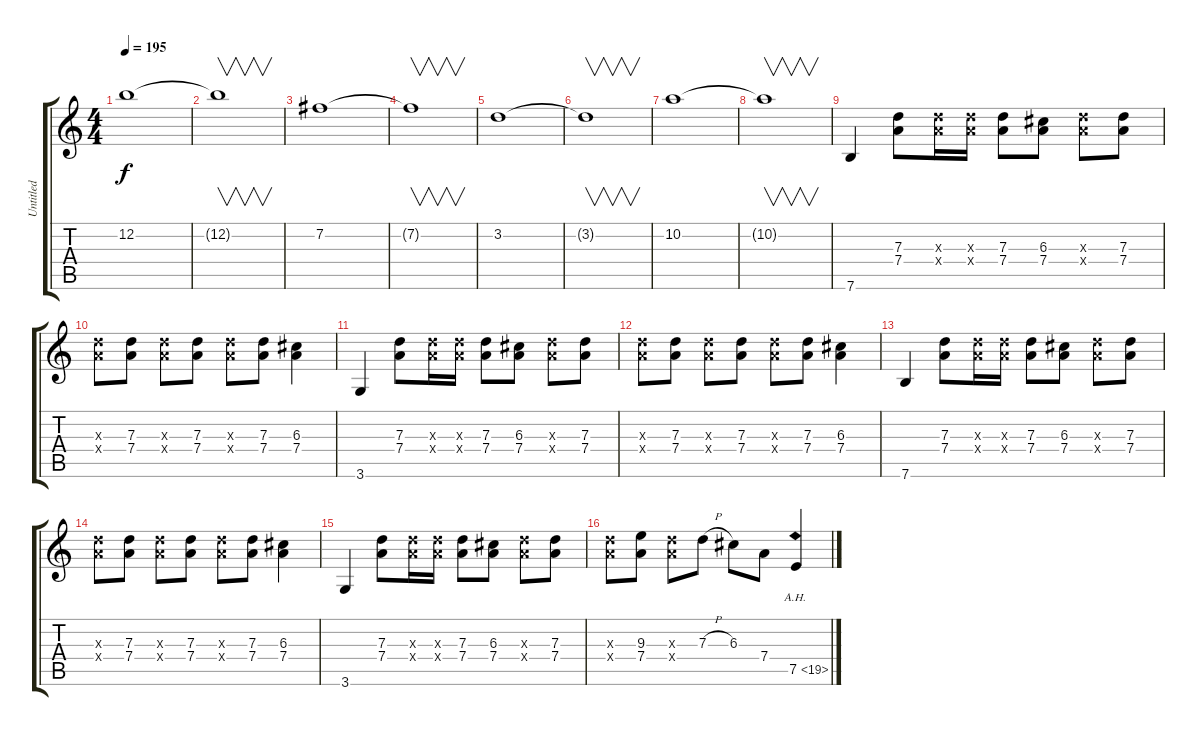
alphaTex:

\track ("Untitled" "Untitled") {instrument acousticguitarnylon}
\staff {score tabs}
\tuning (E4 B3 G3 D3 A2 E2) {hide}
\ts (4 4)
\tempo 195
\clef g2
\ks c
12.2.1{dy f} |
12.2{t}.1{v} |
7.2.1 |
7.2{t}.1{v} |
3.2.1 |
3.2{t}.1{v} |
10.2.1 |
10.2{t}.1{v} |
7.6.4 (7.3 7.4).8 (7.3{x} 7.4{x}).16 (7.3{x} 7.4{x}).16 (7.3 7.4).8 (6.3 7.4).8 (7.3{x} 7.4{x}).8 (7.3 7.4).8 |
(7.3{x} 7.4{x}).8 (7.3 7.4).8 (7.3{x} 7.4{x}).8 (7.3 7.4).8 (7.3{x} 7.4{x}).8 (7.3 7.4).8 (6.3 7.4).4 |
3.6.4 (7.3 7.4).8 (7.3{x} 7.4{x}).16 (7.3{x} 7.4{x}).16 (7.3 7.4).8 (6.3 7.4).8 (7.3{x} 7.4{x}).8 (7.3 7.4).8 |
(7.3{x} 7.4{x}).8 (7.3 7.4).8 (7.3{x} 7.4{x}).8 (7.3 7.4).8 (7.3{x} 7.4{x}).8 (7.3 7.4).8 (6.3 7.4).4 |
7.6.4 (7.3 7.4).8 (7.3{x} 7.4{x}).16 (7.3{x} 7.4{x}).16 (7.3 7.4).8 (6.3 7.4).8 (7.3{x} 7.4{x}).8 (7.3 7.4).8 |
(7.3{x} 7.4{x}).8 (7.3 7.4).8 (7.3{x} 7.4{x}).8 (7.3 7.4).8 (7.3{x} 7.4{x}).8 (7.3 7.4).8 (6.3 7.4).4 |
3.6.4 (7.3 7.4).8 (7.3{x} 7.4{x}).16 (7.3{x} 7.4{x}).16 (7.3 7.4).8 (6.3 7.4).8 (7.3{x} 7.4{x}).8 (7.3 7.4).8 |
(7.3{x} 7.4{x}).8 (9.3 7.4).8 (7.3{x} 7.4{x}).8 7.3{h}.8 6.3.8 7.4.8 7.5{ah 12}.4
